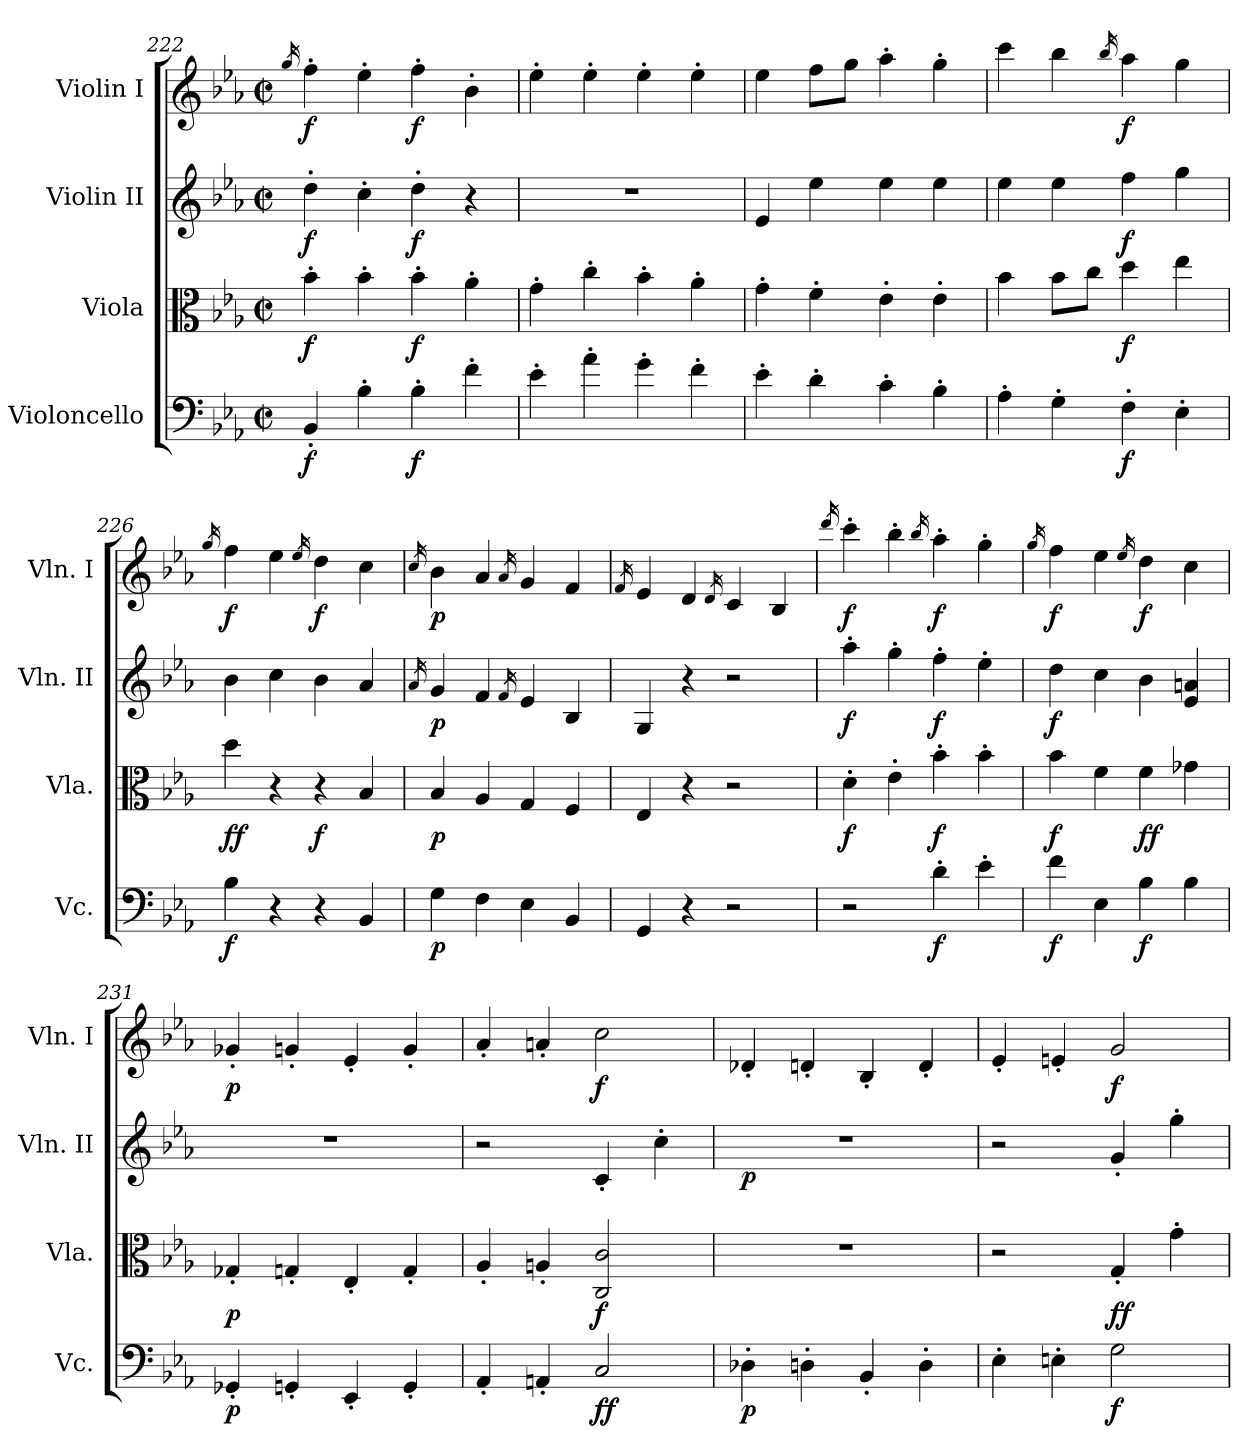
**kern	**dynam	**kern	**dynam	**kern	**dynam	**kern	**dynam
*part4	*part4	*part3	*part3	*part2	*part2	*part1	*part1
*staff4	*staff4	*staff3	*staff3	*staff2	*staff2	*staff1	*staff1
*I"Violoncello	*	*I"Viola	*	*I"Violin II	*	*I"Violin I	*
*I'Vc.	*	*I'Vla.	*	*I'Vln. II	*	*I'Vln. I	*
*clefF4	*	*clefC3	*	*clefG2	*	*clefG2	*
*k[b-e-a-]	*	*k[b-e-a-]	*	*k[b-e-a-]	*	*k[b-e-a-]	*
*M2/2	*	*M2/2	*	*M2/2	*	*M2/2	*
*met(c|)	*	*met(c|)	*	*met(c|)	*	*met(c|)	*
=222	=222	=222	=222	=222	=222	=222	=222
.	.	.	.	.	.	16qgg/	.
!	!LO:DY:b	!	!LO:DY:b	!	!LO:DY:b	!	!LO:DY:b
4BB-'/	f	4b-'\	f	4dd'\	f	4ff'\	f
4B-'\	.	4b-'\	.	4cc'\	.	4ee-'\	.
!	!LO:DY:b	!	!LO:DY:b	!	!LO:DY:b	!	!LO:DY:b
4B-'\	f	4b-'\	f	4dd'\	f	4ff'\	f
4f'\	.	4a-'\	.	4r	.	4b-'\	.
!!LO:LB:g=z
=223	=223	=223	=223	=223	=223	=223	=223
4e-'\	.	4g'\	.	1r	.	4ee-'\	.
4a-'\	.	4cc'\	.	.	.	4ee-'\	.
4g'\	.	4b-'\	.	.	.	4ee-'\	.
4f'\	.	4a-'\	.	.	.	4ee-'\	.
=224	=224	=224	=224	=224	=224	=224	=224
4e-'\	.	4g'\	.	4e-/	.	4ee-\	.
4d'\	.	4f'\	.	4ee-\	.	8ff\L	.
.	.	.	.	.	.	8gg\J	.
4c'\	.	4e-'\	.	4ee-\	.	4aa-'\	.
4B-'\	.	4e-'\	.	4ee-\	.	4gg'\	.
=225	=225	=225	=225	=225	=225	=225	=225
4A-'\	.	4b-\	.	4ee-\	.	4ccc\	.
4G'\	.	8b-\L	.	4ee-\	.	4bb-\	.
.	.	8cc\J	.	.	.	.	.
.	.	.	.	.	.	16qbb-/	.
!	!LO:DY:b	!	!LO:DY:b	!	!LO:DY:b	!	!LO:DY:b
4F'\	f	4dd\	f	4ff\	f	4aa-\	f
4E-'\	.	4ee-\	.	4gg\	.	4gg\	.
=226	=226	=226	=226	=226	=226	=226	=226
.	.	.	.	.	.	16qgg/	.
!	!LO:DY:b	!	!LO:DY:b	!	!	!	!
!	!	!	!LO:DY:n=1:b	!	!	!	!LO:DY:b
4B-\	f	4dd\	f f	4b-\	.	4ff\	f
4r	.	4r	.	4cc\	.	4ee-\	.
.	.	.	.	.	.	16qee-/	.
!	!	!	!LO:DY:n=2:b	!	!	!	!LO:DY:b
4r	.	4r	f	4b-\	.	4dd\	f
4BB-/	.	4B-/	.	4a-/	.	4cc\	.
=227	=227	=227	=227	=227	=227	=227	=227
.	.	.	.	16qa-/	.	16qcc/	.
!	!LO:DY:b	!	!LO:DY:b	!	!LO:DY:b	!	!LO:DY:b
4G\	p	4B-/	p	4g/	p	4b-\	p
4F\	.	4A-/	.	4f/	.	4a-/	.
.	.	.	.	16qf/	.	16qa-/	.
4E-\	.	4G/	.	4e-/	.	4g/	.
4BB-/	.	4F/	.	4B-/	.	4f/	.
!!LO:LB:g=z
=228	=228	=228	=228	=228	=228	=228	=228
.	.	.	.	.	.	16qf/	.
4GG/	.	4E-/	.	4G/	.	4e-/	.
4r	.	4r	.	4r	.	4d/	.
.	.	.	.	.	.	16qd/	.
2r	.	2r	.	2r	.	4c/	.
.	.	.	.	.	.	4B-/	.
=229	=229	=229	=229	=229	=229	=229	=229
.	.	.	.	.	.	16qddd/	.
!	!	!	!LO:DY:b	!	!LO:DY:b	!	!LO:DY:b
2r	.	4d'\	f	4aa-'\	f	4ccc'\	f
.	.	4e-'\	.	4gg'\	.	4bb-'\	.
.	.	.	.	.	.	16qbb-/	.
!	!LO:DY:b	!	!LO:DY:b	!	!LO:DY:b	!	!LO:DY:b
4d'\	f	4b-'\	f	4ff'\	f	4aa-'\	f
4e-'\	.	4b-'\	.	4ee-'\	.	4gg'\	.
=230	=230	=230	=230	=230	=230	=230	=230
.	.	.	.	.	.	16qgg/	.
!	!LO:DY:b	!	!LO:DY:b	!	!LO:DY:b	!	!LO:DY:b
4f\	f	4b-\	f	4dd\	f	4ff\	f
4E-\	.	4f\	.	4cc\	.	4ee-\	.
.	.	.	.	.	.	16qee-/	.
!	!LO:DY:b	!	!LO:DY:b	!	!	!	!
!	!	!	!LO:DY:n=1:b	!	!	!	!LO:DY:b
4B-\	f	4f\	f f	4b-\	.	4dd\	f
4B-\	.	4g-X\	.	4e-/ 4an/	.	4cc\	.
=231	=231	=231	=231	=231	=231	=231	=231
!	!LO:DY:b	!	!LO:DY:b	!	!	!	!LO:DY:b
4GG-X'/	p	4G-X'/	p	1r	.	4g-X'/	p
4GGn'/	.	4Gn'/	.	.	.	4gn'/	.
4EE-'/	.	4E-'/	.	.	.	4e-'/	.
4GG'/	.	4G'/	.	.	.	4g'/	.
=232	=232	=232	=232	=232	=232	=232	=232
4AA-'/	.	4A-'/	.	2r	.	4a-'/	.
4AAn'/	.	4An'/	.	.	.	4an'/	.
!	!LO:DY:b	!	!	!	!	!	!
!	!LO:DY:n=1:b	!	!LO:DY:b	!	!	!	!LO:DY:b
2C/	f f	2C/ 2c/	f	4c'/	.	2cc\	f
.	.	.	.	4cc'\	.	.	.
=233	=233	=233	=233	=233	=233	=233	=233
!	!LO:DY:b	!	!	!	!LO:DY:b	!	!
4D-X'\	p	1r	.	1r	p	4d-X'/	.
4Dn'\	.	.	.	.	.	4dn'/	.
4BB-'/	.	.	.	.	.	4B-'/	.
4D'\	.	.	.	.	.	4d'/	.
!!LO:PB:g=z
=234	=234	=234	=234	=234	=234	=234	=234
4E-'\	.	2r	.	2r	.	4e-'/	.
4En'\	.	.	.	.	.	4en'/	.
!	!LO:DY:b	!	!LO:DY:b	!	!	!	!
!	!	!	!LO:DY:n=1:b	!	!	!	!LO:DY:b
2G\	f	4G'/	f f	4g'/	.	2g/	f
.	.	4g'\	.	4gg'\	.	.	.
=	=	=	=	=	=	=	=
*-	*-	*-	*-	*-	*-	*-	*-
